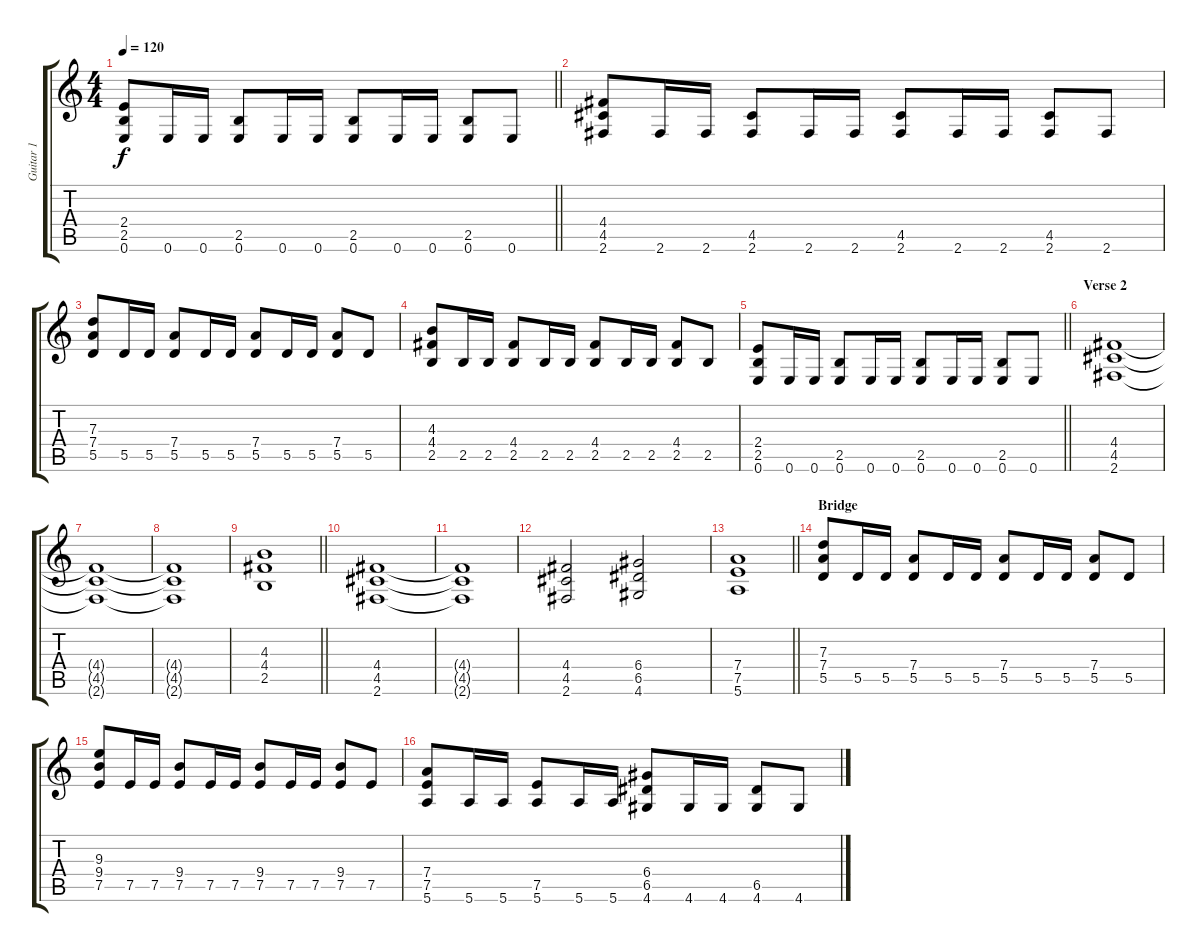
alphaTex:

\track ("Guitar 1" "Guitar 1") {instrument overdrivenguitar}
\staff {score tabs}
\tuning (E4 B3 G3 D3 A2 E2) {hide}
\ts (4 4)
\tempo 120
\clef g2
\barLineRight lightlight
\ks c
(2.4 2.5 0.6).8{dy f} 0.6.16 0.6.16 (2.5 0.6).8 0.6.16 0.6.16 (2.5 0.6).8 0.6.16 0.6.16 (2.5 0.6).8 0.6.8 |
(4.4 4.5 2.6).8 2.6.16 2.6.16 (4.5 2.6).8 2.6.16 2.6.16 (4.5 2.6).8 2.6.16 2.6.16 (4.5 2.6).8 2.6.8 |
(7.3 7.4 5.5).8 5.5.16 5.5.16 (7.4 5.5).8 5.5.16 5.5.16 (7.4 5.5).8 5.5.16 5.5.16 (7.4 5.5).8 5.5.8 |
(4.3 4.4 2.5).8 2.5.16 2.5.16 (4.4 2.5).8 2.5.16 2.5.16 (4.4 2.5).8 2.5.16 2.5.16 (4.4 2.5).8 2.5.8 |
\barLineRight lightlight
(2.4 2.5 0.6).8 0.6.16 0.6.16 (2.5 0.6).8 0.6.16 0.6.16 (2.5 0.6).8 0.6.16 0.6.16 (2.5 0.6).8 0.6.8 |
\section ("" "Verse 2")
(4.4 4.5 2.6).1 |
(4.4{t} 4.5{t} 2.6{t}).1 |
(4.4{t} 4.5{t} 2.6{t}).1 |
\barLineRight lightlight
(4.3 4.4 2.5).1 |
(4.4 4.5 2.6).1 |
(4.4{t} 4.5{t} 2.6{t}).1 |
(4.4 4.5 2.6).2 (6.4 6.5 4.6).2 |
\barLineRight lightlight
(7.4 7.5 5.6).1 |
\section ("" "Bridge")
(7.3 7.4 5.5).8 5.5.16 5.5.16 (7.4 5.5).8 5.5.16 5.5.16 (7.4 5.5).8 5.5.16 5.5.16 (7.4 5.5).8 5.5.8 |
(9.3 9.4 7.5).8 7.5.16 7.5.16 (9.4 7.5).8 7.5.16 7.5.16 (9.4 7.5).8 7.5.16 7.5.16 (9.4 7.5).8 7.5.8 |
(7.4 7.5 5.6).8 5.6.16 5.6.16 (7.5 5.6).8 5.6.16 5.6.16 (6.4 6.5 4.6).8 4.6.16 4.6.16 (6.5 4.6).8 4.6.8
